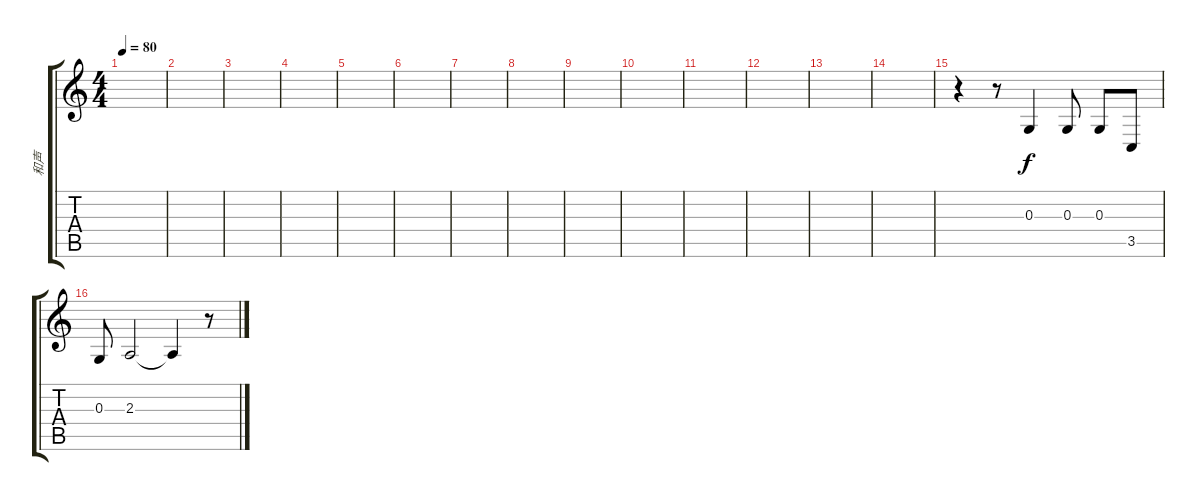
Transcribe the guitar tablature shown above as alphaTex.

\track ("和声" "和声") {instrument fx4atmosphere}
\staff {score tabs}
\tuning (E4 B3 G3 D3 A2 E2) {hide}
\ts (4 4)
\tempo 80
\clef g2
\ks c
|
|
|
|
|
|
|
|
|
|
|
|
|
|
r.4 r.8 0.3.4 0.3.8 0.3.8 3.5.8 |
0.3.8 2.3.2 2.3{t}.4 r.8
